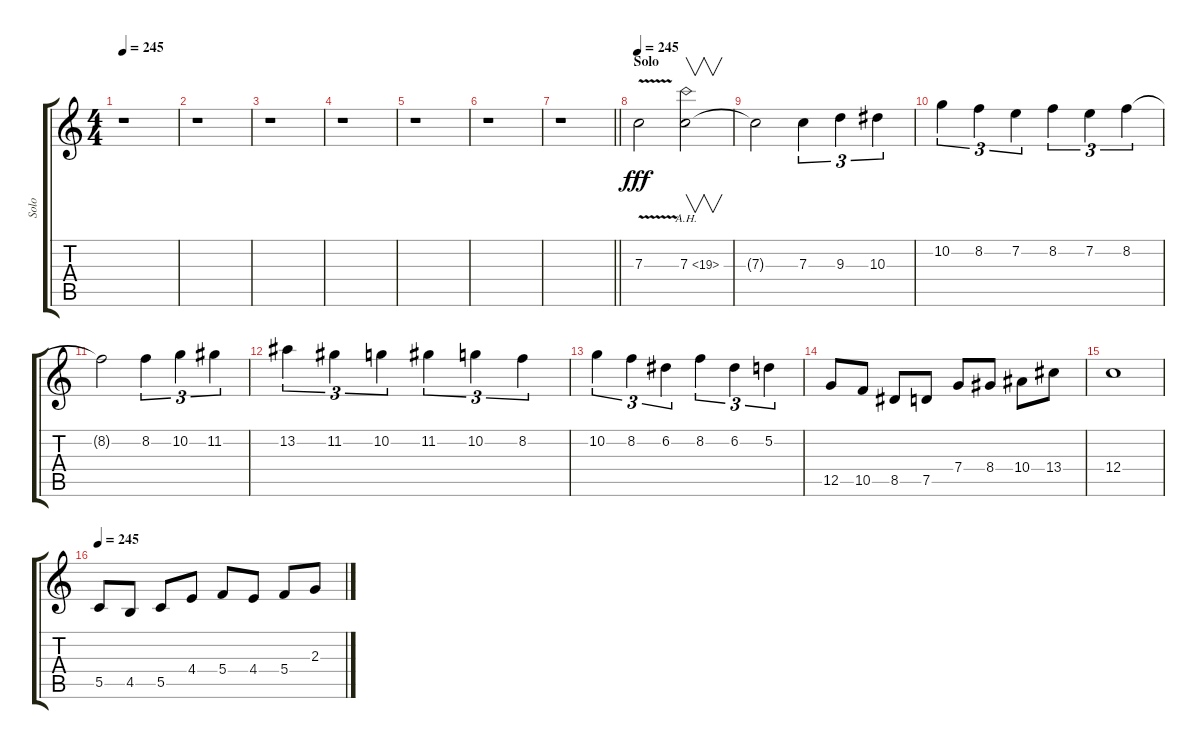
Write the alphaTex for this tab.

\track ("Solo" "Solo") {instrument distortionguitar}
\staff {score tabs}
\tuning (D4 A3 F3 C3 G2 C2) {hide}
\ts (4 4)
\tempo 245
\clef g2
\ks c
r.1{dy fff} |
r.1 |
r.1 |
r.1 |
r.1 |
r.1 |
\barLineRight lightlight
r.1 |
\section ("" "Solo")
\tempo 245
7.3{v}.2 7.3{ah 12}.2{v instrument guitarharmonics} |
7.3{t}.2 7.3.4{tu (3 2) instrument distortionguitar} 9.3.4{tu (3 2)} 10.3.4{tu (3 2)} |
10.2.4{tu (3 2)} 8.2.4{tu (3 2)} 7.2.4{tu (3 2)} 8.2.4{tu (3 2)} 7.2.4{tu (3 2)} 8.2.4{tu (3 2)} |
8.2{t}.2 8.2.4{tu (3 2)} 10.2.4{tu (3 2)} 11.2.4{tu (3 2)} |
13.2.4{tu (3 2)} 11.2.4{tu (3 2)} 10.2.4{tu (3 2)} 11.2.4{tu (3 2)} 10.2.4{tu (3 2)} 8.2.4{tu (3 2)} |
10.2.4{tu (3 2)} 8.2.4{tu (3 2)} 6.2.4{tu (3 2)} 8.2.4{tu (3 2)} 6.2.4{tu (3 2)} 5.2.4{tu (3 2)} |
12.5.8 10.5.8 8.5.8 7.5.8 7.4.8 8.4.8 10.4.8 13.4.8 |
12.4.1 |
\tempo 245
5.5.8 4.5.8 5.5.8 4.4.8 5.4.8 4.4.8 5.4.8 2.3.8
